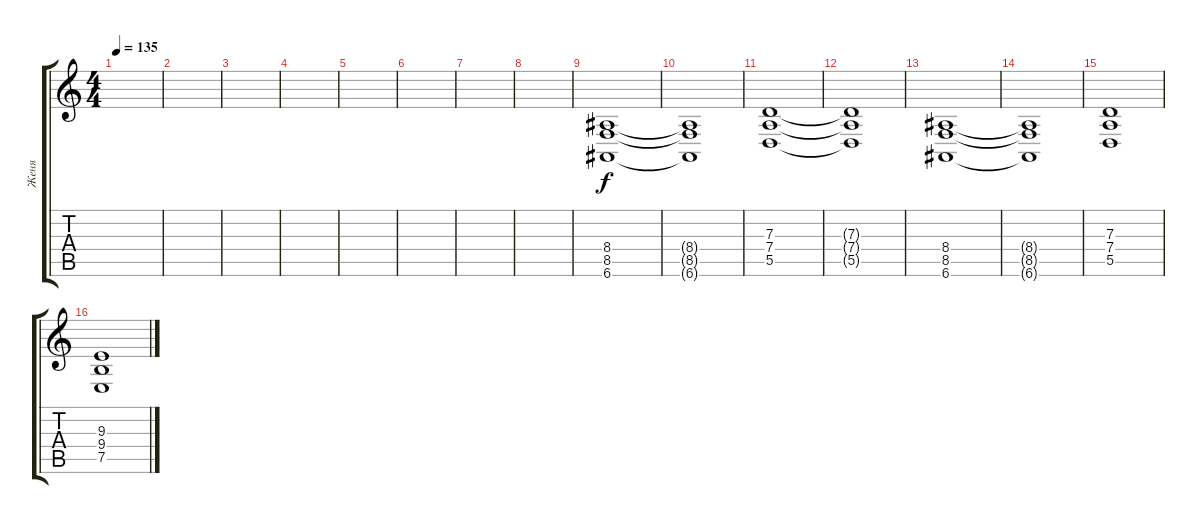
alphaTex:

\track ("Женя" "Женя") {instrument stringensemble1}
\staff {score tabs}
\tuning (E4 B3 G3 D3 A2 E2) {hide}
\ts (4 4)
\tempo 135
\clef g2
\ks c
|
|
|
|
|
|
|
|
(8.4 8.5 6.6).1 |
(8.4{t} 8.5{t} 6.6{t}).1 |
(7.3 7.4 5.5).1 |
(7.3{t} 7.4{t} 5.5{t}).1 |
(8.4 8.5 6.6).1 |
(8.4{t} 8.5{t} 6.6{t}).1 |
(7.3 7.4 5.5).1 |
(9.3 9.4 7.5).1
